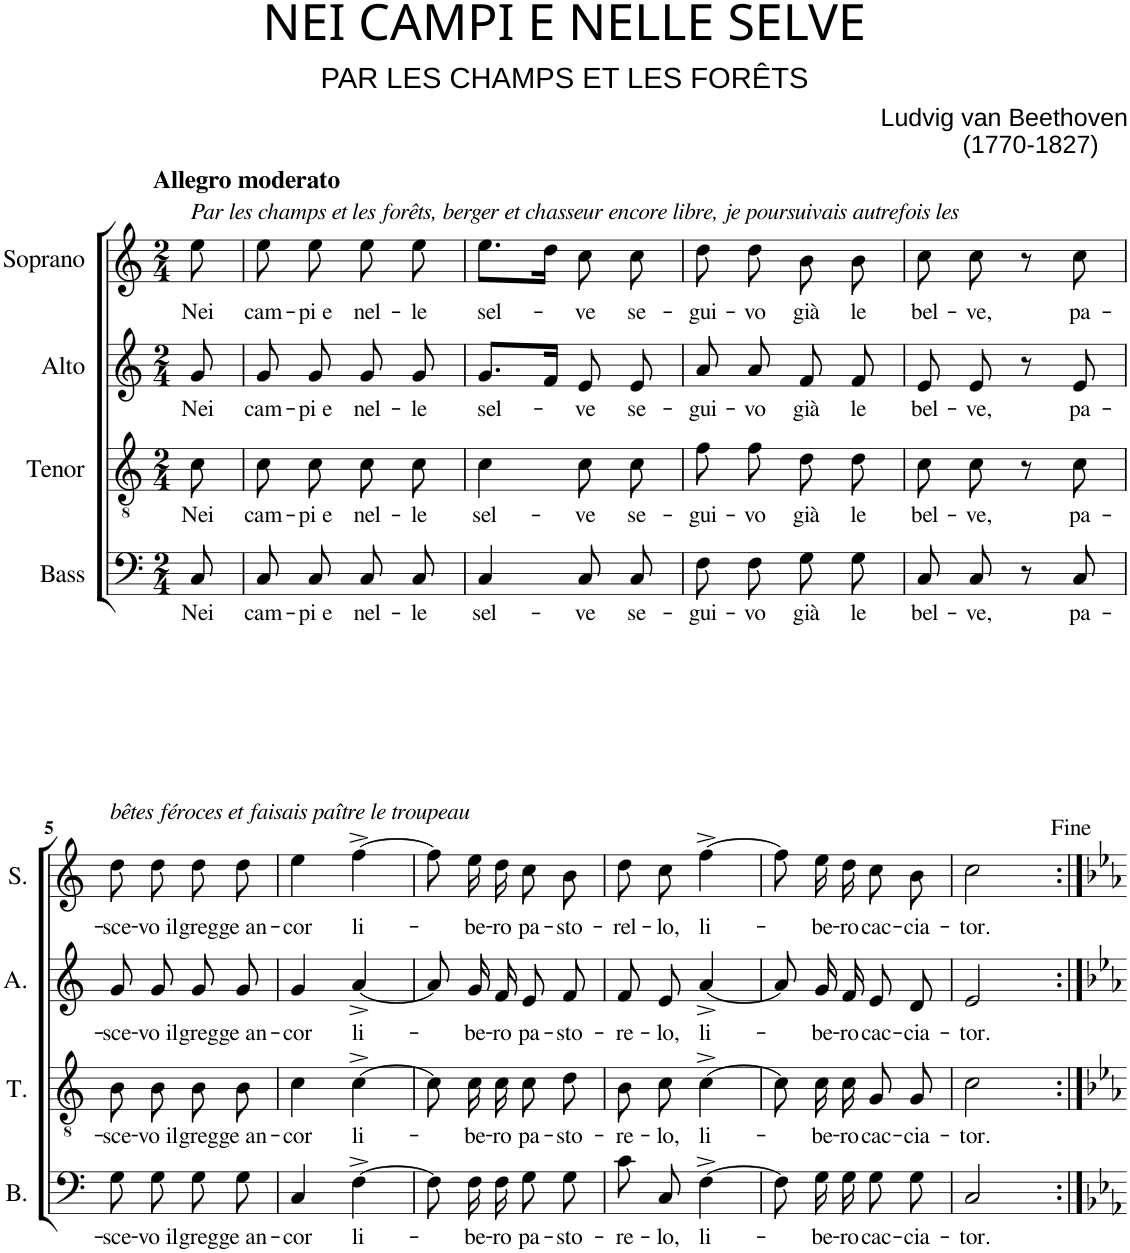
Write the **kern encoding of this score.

**kern	**text	**kern	**text	**kern	**text	**kern	**text
*part4	*part4	*part3	*part3	*part2	*part2	*part1	*part1
*staff4	*staff4	*staff3	*staff3	*staff2	*staff2	*staff1	*staff1
*I"Bass	*	*I"Tenor	*	*I"Alto	*	*I"Soprano	*
*I'B.	*	*I'T.	*	*I'A.	*	*I'S.	*
*clefF4	*	*clefGv2	*	*clefG2	*	*clefG2	*
*k[]	*	*k[]	*	*k[]	*	*k[]	*
*M2/4	*	*M2/4	*	*M2/4	*	*M2/4	*
=	=	=	=	=	=	=	=
!	!	!	!	!	!	!LO:TX:a:B:t=Allegro moderato	!
!	!	!	!	!	!	!LO:TX:a:i:t=Par les champs et les forêts, berger et chasseur encore libre, je poursuivais autrefois les	!
!	!LO:LY:b	!	!LO:LY:b	!	!LO:LY:b	!	!LO:LY:b
8C/	Nei	8c\	Nei	8g/	Nei	8ee\	Nei
=1	=1	=1	=1	=1	=1	=1	=1
!	!LO:LY:b	!	!LO:LY:b	!	!LO:LY:b	!	!LO:LY:b
8C/L	cam-	8c\L	cam-	8g/	cam-	8ee\	cam-
!	!LO:LY:b	!	!LO:LY:b	!	!LO:LY:b	!	!LO:LY:b
8C/J	-pi e	8c\J	-pi e	8g/	-pi e	8ee\	-pi e
!	!LO:LY:b	!	!LO:LY:b	!	!LO:LY:b	!	!LO:LY:b
8C/L	nel-	8c\L	nel-	8g/	nel-	8ee\	nel-
!	!LO:LY:b	!	!LO:LY:b	!	!LO:LY:b	!	!LO:LY:b
8C/J	-le	8c\J	-le	8g/	-le	8ee\	-le
=2	=2	=2	=2	=2	=2	=2	=2
!	!LO:LY:b	!	!LO:LY:b	!	!LO:LY:b	!	!LO:LY:b
4C/	sel-	4c\	sel-	8.g/L	sel-	8.ee\L	sel-
.	.	.	.	16f/Jk	.	16dd\Jk	.
!	!LO:LY:b	!	!LO:LY:b	!	!LO:LY:b	!	!LO:LY:b
8C/L	-ve	8c\L	-ve	8e/	-ve	8cc\	-ve
!	!LO:LY:b	!	!LO:LY:b	!	!LO:LY:b	!	!LO:LY:b
8C/J	se-	8c\J	se-	8e/	se-	8cc\	se-
=3	=3	=3	=3	=3	=3	=3	=3
!	!LO:LY:b	!	!LO:LY:b	!	!LO:LY:b	!	!LO:LY:b
8F\L	-gui-	8f\L	-gui-	8a/	-gui-	8dd\	-gui-
!	!LO:LY:b	!	!LO:LY:b	!	!LO:LY:b	!	!LO:LY:b
8F\J	-vo	8f\J	-vo	8a/	-vo	8dd\	-vo
!	!LO:LY:b	!	!LO:LY:b	!	!LO:LY:b	!	!LO:LY:b
8G\L	già	8d\L	già	8f/	già	8b\	già
!	!LO:LY:b	!	!LO:LY:b	!	!LO:LY:b	!	!LO:LY:b
8G\J	le	8d\J	le	8f/	le	8b\	le
=4	=4	=4	=4	=4	=4	=4	=4
!	!LO:LY:b	!	!LO:LY:b	!	!LO:LY:b	!	!LO:LY:b
8C/L	bel-	8c\L	bel-	8e/	bel-	8cc\	bel-
!	!LO:LY:b	!	!LO:LY:b	!	!LO:LY:b	!	!LO:LY:b
8C/J	-ve,	8c\J	-ve,	8e/	-ve,	8cc\	-ve,
8r	.	8r	.	8r	.	8r	.
!	!LO:LY:b	!	!LO:LY:b	!	!LO:LY:b	!	!LO:LY:b
8C/	pa-	8c\	pa-	8e/	pa-	8cc\	pa-
!!LO:LB:g=z
=5	=5	=5	=5	=5	=5	=5	=5
!	!	!	!	!	!	!LO:TX:a:i:t=bêtes féroces et faisais paître le troupeau	!
!	!LO:LY:b	!	!LO:LY:b	!	!LO:LY:b	!	!LO:LY:b
8G\L	-sce-	8B\L	-sce-	8g/	-sce-	8dd\	-sce-
!	!LO:LY:b	!	!LO:LY:b	!	!LO:LY:b	!	!LO:LY:b
8G\J	-vo il	8B\J	-vo il	8g/	-vo il	8dd\	-vo il
!	!LO:LY:b	!	!LO:LY:b	!	!LO:LY:b	!	!LO:LY:b
8G\L	greg-	8B\L	greg-	8g/	greg-	8dd\	greg-
!	!LO:LY:b	!	!LO:LY:b	!	!LO:LY:b	!	!LO:LY:b
8G\J	-ge an-	8B\J	-ge an-	8g/	-ge an-	8dd\	-ge an-
=6	=6	=6	=6	=6	=6	=6	=6
!	!LO:LY:b	!	!LO:LY:b	!	!LO:LY:b	!	!LO:LY:b
4C/	-cor	4c\	-cor	4g/	-cor	4ee\	-cor
!	!LO:LY:b	!	!LO:LY:b	!	!LO:LY:b	!	!LO:LY:b
[4F^\	li-	[4c^\	li-	[4a^/	li-	[4ff^\	li-
=7	=7	=7	=7	=7	=7	=7	=7
8F\L]	.	8c\L]	.	8a/]	.	8ff\]	.
!	!LO:LY:b	!	!LO:LY:b	!	!LO:LY:b	!	!LO:LY:b
16F\L	-be-	16c\L	-be-	16g/	-be-	16ee\	-be-
!	!LO:LY:b	!	!LO:LY:b	!	!LO:LY:b	!	!LO:LY:b
16F\JJ	-ro	16c\JJ	-ro	16f/	-ro	16dd\	-ro
!	!LO:LY:b	!	!LO:LY:b	!	!LO:LY:b	!	!LO:LY:b
8G\L	pa-	8c\L	pa-	8e/	pa-	8cc\	pa-
!	!LO:LY:b	!	!LO:LY:b	!	!LO:LY:b	!	!LO:LY:b
8G\J	-sto-	8d\J	-sto-	8f/	-sto-	8b\	-sto-
=8	=8	=8	=8	=8	=8	=8	=8
!	!LO:LY:b	!	!LO:LY:b	!	!LO:LY:b	!	!LO:LY:b
8c\L	-re-	8B\L	-re-	8f/	-re-	8dd\	-rel-
!	!LO:LY:b	!	!LO:LY:b	!	!LO:LY:b	!	!LO:LY:b
8C\J	-lo,	8c\J	-lo,	8e/	-lo,	8cc\	-lo,
!	!LO:LY:b	!	!LO:LY:b	!	!LO:LY:b	!	!LO:LY:b
[4F^\	li-	[4c^\	li-	[4a^/	li-	[4ff^\	li-
=9	=9	=9	=9	=9	=9	=9	=9
8F\L]	.	8c\L]	.	8a/]	.	8ff\]	.
!	!LO:LY:b	!	!LO:LY:b	!	!LO:LY:b	!	!LO:LY:b
16G\L	-be-	16c\L	-be-	16g/	-be-	16ee\	-be-
!	!LO:LY:b	!	!LO:LY:b	!	!LO:LY:b	!	!LO:LY:b
16G\JJ	-ro	16c\JJ	-ro	16f/	-ro	16dd\	-ro
!	!LO:LY:b	!	!LO:LY:b	!	!LO:LY:b	!	!LO:LY:b
8G\L	cac-	8G/L	cac-	8e/	cac-	8cc\	cac-
!	!LO:LY:b	!	!LO:LY:b	!	!LO:LY:b	!	!LO:LY:b
8G\J	-cia-	8G/J	-cia-	8d/	-cia-	8b\	-cia-
=10	=10	=10	=10	=10	=10	=10	=10
!	!LO:LY:b	!	!LO:LY:b	!	!LO:LY:b	!	!LO:LY:b
2C/	-tor.	2c\	-tor.	2e/	-tor.	2cc\	-tor.
!	!	!	!	!	!	!LO:TX:a:t=<font size="11"/>Fine	!
=:|!	=:|!	=:|!	=:|!	=:|!	=:|!	=:|!	=:|!
*-	*-	*-	*-	*-	*-	*-	*-
